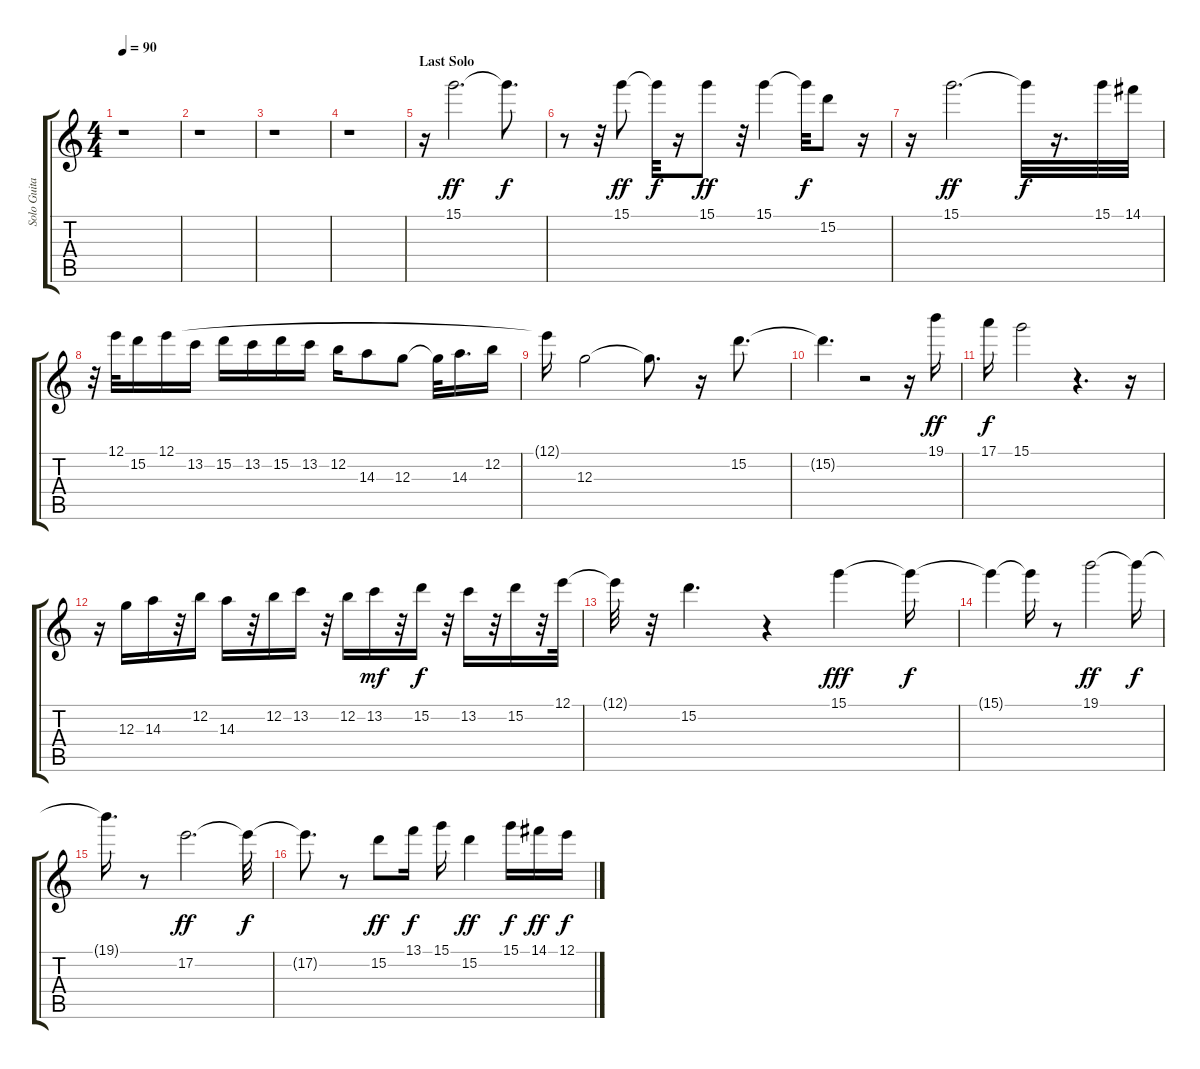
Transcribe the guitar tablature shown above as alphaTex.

\track ("Solo Guitar (overdub)" "Solo Guita") {instrument overdrivenguitar}
\staff {score tabs}
\tuning (E4 B3 G3 D3 A2 E2) {hide}
\ts (4 4)
\tempo 90
\clef g2
\ks c
r.1{dy f} |
r.1 |
r.1 |
r.1 |
\section ("" "Last Solo")
r.16 15.1.2{d dy ff} 15.1{t}.8{d dy f} |
r.8 r.32 15.1.8{dy ff} 15.1{t}.32{dy f} r.16 15.1.8{dy ff} r.32 15.1.4 15.1{t}.32{dy f} 15.2.8 r.16 |
r.16 15.1.2{d dy ff} 15.1{t}.32{dy f} r.16{d} 15.1.32 14.1.32 |
r.32 12.1.32 15.2.16 12.1.16 13.2.16 15.2.16 13.2.16 15.2.16 13.2.16 12.2.16 14.3.8 12.3.8 12.3{t}.32 14.3.16{d} 12.2.16 |
12.1{t}.16 12.3.2 12.3{t}.8{d} r.16 15.2.8{d} |
15.2{t}.4{d} r.2 r.16 19.1.16{dy ff} |
17.1.16{dy f} 15.1.2 r.4{d} r.16 |
r.16 12.3.16 14.3.16 r.32 12.2.16 14.3.16 r.32 12.2.16 13.2.16 r.32 12.2.16 13.2.16{dy mf} r.32 15.2.16{dy f} r.32 13.2.16 r.32 15.2.16 r.32 12.1.32 |
12.1{t}.32 r.32 15.2.4{d} r.4 15.1.4{dy fff} 15.1{t}.16{dy f} |
15.1{t}.4 15.1{t}.16 r.8 19.1.2{dy ff} 19.1{t}.16{dy f} |
19.1{t}.16{d} r.8 17.2.2{d dy ff} 17.2{t}.32{dy f} |
17.2{t}.8{d} r.8 15.2.8{dy ff} 13.1.16{dy f} 15.1.16 15.2.4{dy ff} 15.1.16{dy f} 14.1.16{dy ff} 12.1.16{dy f}
